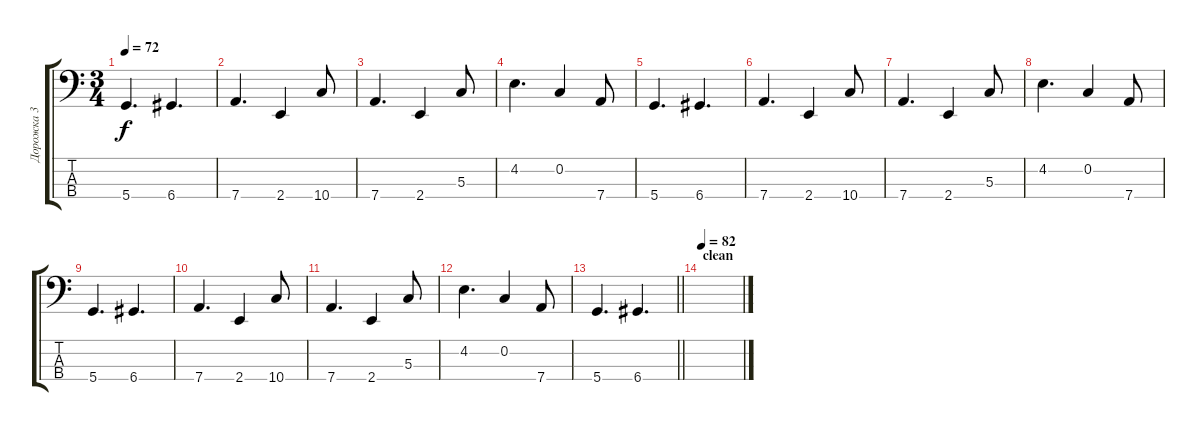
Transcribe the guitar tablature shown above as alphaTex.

\track ("Дорожка 3" "Дорожка 3") {instrument electricbassfinger}
\staff {score tabs}
\tuning (F2 C2 G1 D1) {hide}
\ts (3 4)
\tempo 72
\clef f4
\ks c
5.4.4{d dy f} 6.4.4{d} |
7.4.4{d} 2.4.4 10.4.8 |
7.4.4{d} 2.4.4 5.3.8 |
4.2.4{d} 0.2.4 7.4.8 |
5.4.4{d} 6.4.4{d} |
7.4.4{d} 2.4.4 10.4.8 |
7.4.4{d} 2.4.4 5.3.8 |
4.2.4{d} 0.2.4 7.4.8 |
5.4.4{d} 6.4.4{d} |
7.4.4{d} 2.4.4 10.4.8 |
7.4.4{d} 2.4.4 5.3.8 |
4.2.4{d} 0.2.4 7.4.8 |
\barLineRight lightlight
5.4.4{d} 6.4.4{d} |
\section ("" "clean")
\tempo 82
